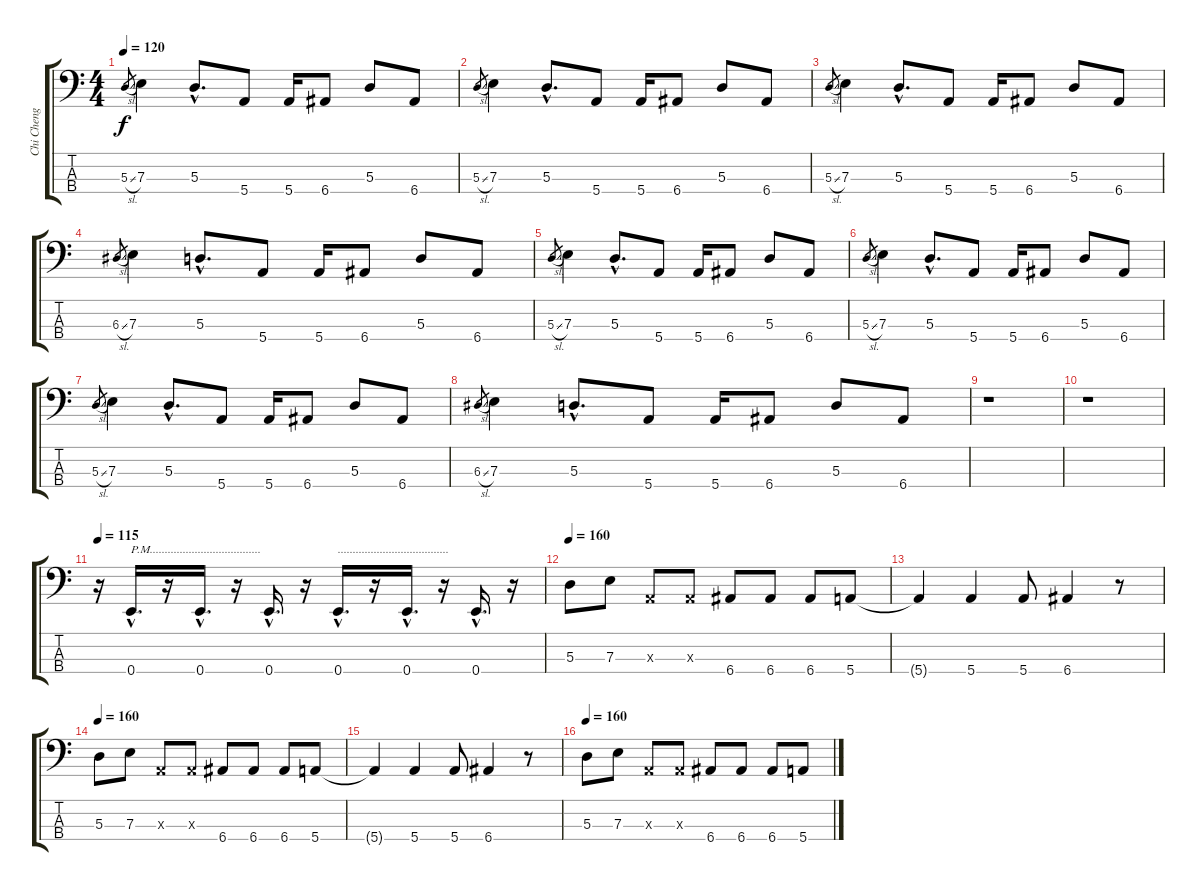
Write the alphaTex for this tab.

\track ("Chi Cheng" "Chi Cheng") {instrument acousticbass}
\staff {score tabs}
\tuning (G2 D2 A1 E1) {hide}
\ts (4 4)
\tempo 120
\clef f4
\ks c
5.3{sl}.8{gr dy f} 7.3.4 5.3{hac}.8{d} 5.4.8 5.4.16 6.4.8 5.3.8 6.4.8 |
5.3{sl}.8{gr} 7.3.4 5.3{hac}.8{d} 5.4.8 5.4.16 6.4.8 5.3.8 6.4.8 |
5.3{sl}.8{gr} 7.3.4 5.3{hac}.8{d} 5.4.8 5.4.16 6.4.8 5.3.8 6.4.8 |
6.3{sl}.8{gr} 7.3.4 5.3{hac}.8{d} 5.4.8 5.4.16 6.4.8 5.3.8 6.4.8 |
5.3{sl}.8{gr} 7.3.4 5.3{hac}.8{d} 5.4.8 5.4.16 6.4.8 5.3.8 6.4.8 |
5.3{sl}.8{gr} 7.3.4 5.3{hac}.8{d} 5.4.8 5.4.16 6.4.8 5.3.8 6.4.8 |
5.3{sl}.8{gr} 7.3.4 5.3{hac}.8{d} 5.4.8 5.4.16 6.4.8 5.3.8 6.4.8 |
6.3{sl}.8{gr} 7.3.4 5.3{hac}.8{d} 5.4.8 5.4.16 6.4.8 5.3.8 6.4.8 |
r.1 |
r.1 |
\tempo 115
r.16 0.4{hac}.16{d txt "P.M....................................."} r.16 0.4{hac}.16{d} r.16 0.4{hac}.16{d} r.16 0.4{hac}.16{d txt "....................................."} r.16 0.4{hac}.16{d} r.16 0.4{hac}.16{d} r.16 |
\tempo 160
5.3.8 7.3.8 0.3{x}.8 0.3{x}.8 6.4.8 6.4.8 6.4.8 5.4.8 |
5.4{t}.4 5.4.4 5.4.8 6.4.4 r.8 |
\tempo 160
5.3.8 7.3.8 0.3{x}.8 0.3{x}.8 6.4.8 6.4.8 6.4.8 5.4.8 |
5.4{t}.4 5.4.4 5.4.8 6.4.4 r.8 |
\tempo 160
5.3.8 7.3.8 0.3{x}.8 0.3{x}.8 6.4.8 6.4.8 6.4.8 5.4.8
